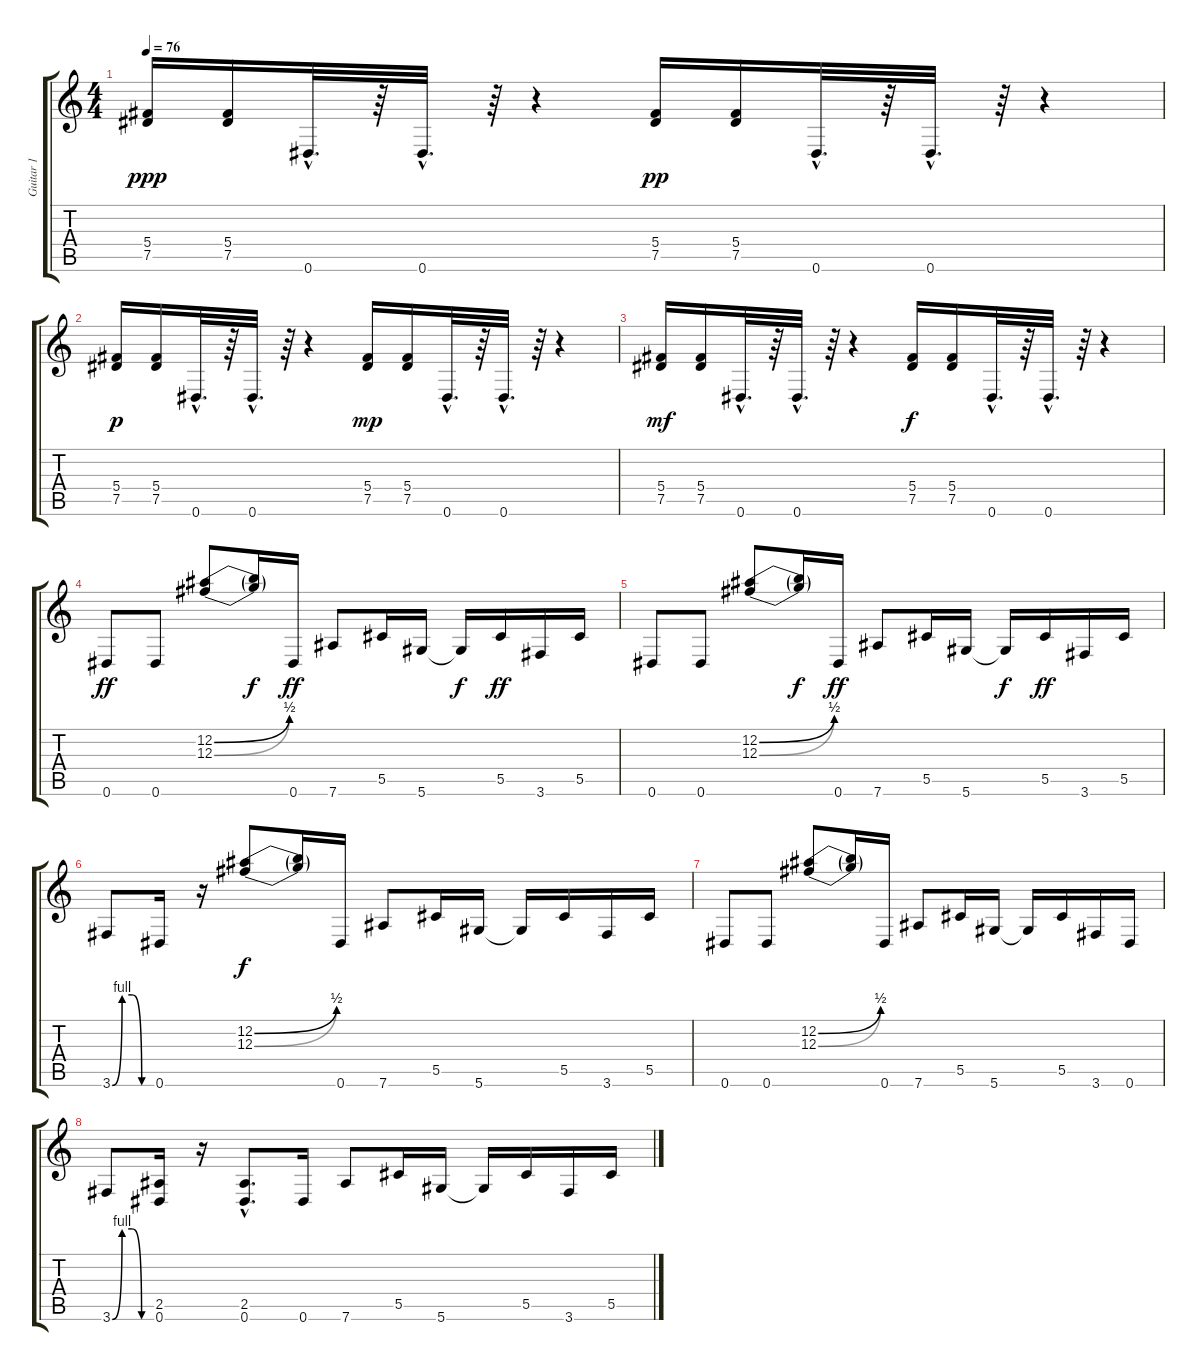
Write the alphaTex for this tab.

\track ("Guitar 1" "Guitar 1") {instrument distortionguitar}
\staff {score tabs}
\tuning (Eb4 Bb3 Gb3 Db3 Ab2 Eb2) {hide}
\ts (4 4)
\tempo 76
\clef g2
\ks c
(5.4 7.5).16{dy ppp instrument distortionguitar} (5.4 7.5).16 0.6{hac}.32{d} r.64 0.6{hac}.32{d} r.64 r.4 (5.4 7.5).16{dy pp} (5.4 7.5).16 0.6{hac}.32{d} r.64 0.6{hac}.32{d} r.64 r.4 |
(5.4 7.5).16{dy p} (5.4 7.5).16 0.6{hac}.32{d} r.64 0.6{hac}.32{d} r.64 r.4 (5.4 7.5).16{dy mp} (5.4 7.5).16 0.6{hac}.32{d} r.64 0.6{hac}.32{d} r.64 r.4 |
(5.4 7.5).16{dy mf} (5.4 7.5).16 0.6{hac}.32{d} r.64 0.6{hac}.32{d} r.64 r.4 (5.4 7.5).16{dy f} (5.4 7.5).16 0.6{hac}.32{d} r.64 0.6{hac}.32{d} r.64 r.4 |
0.6.8{dy ff} 0.6.8 (12.2{be (bend 0 0 60 2)} 12.3{be (bend 0 0 60 2)}).8 (12.2{t} 12.3{t}).16{dy f} 0.6.16{dy ff} 7.6.8 5.5.16 5.6.16 5.6{t}.16{dy f} 5.5.16{dy ff} 3.6.16 5.5.16 |
0.6.8 0.6.8 (12.2{be (bend 0 0 60 2)} 12.3{be (bend 0 0 60 2)}).8 (12.2{t} 12.3{t}).16{dy f} 0.6.16{dy ff} 7.6.8 5.5.16 5.6.16 5.6{t}.16{dy f} 5.5.16{dy ff} 3.6.16 5.5.16 |
3.6{be (custom 0 0 15 4 30 4 45 0 60 0)}.8 0.6.16 r.16 (12.2{be (bend 0 0 60 2)} 12.3{be (bend 0 0 60 2)}).8{dy f} (12.2{t} 12.3{t}).16 0.6.16 7.6.8 5.5.16 5.6.16 5.6{t}.16 5.5.16 3.6.16 5.5.16 |
0.6.8 0.6.8 (12.2{be (bend 0 0 60 2)} 12.3{be (bend 0 0 60 2)}).8 (12.2{t} 12.3{t}).16 0.6.16 7.6.8 5.5.16 5.6.16 5.6{t}.16 5.5.16 3.6.16 0.6.16 |
3.6{be (custom 0 0 15 4 30 4 45 0 60 0)}.8 (2.5 0.6).16 r.16 (2.5{hac} 0.6{hac}).8{d} 0.6.16 7.6.8 5.5.16 5.6.16 5.6{t}.16 5.5.16 3.6.16 5.5.16
